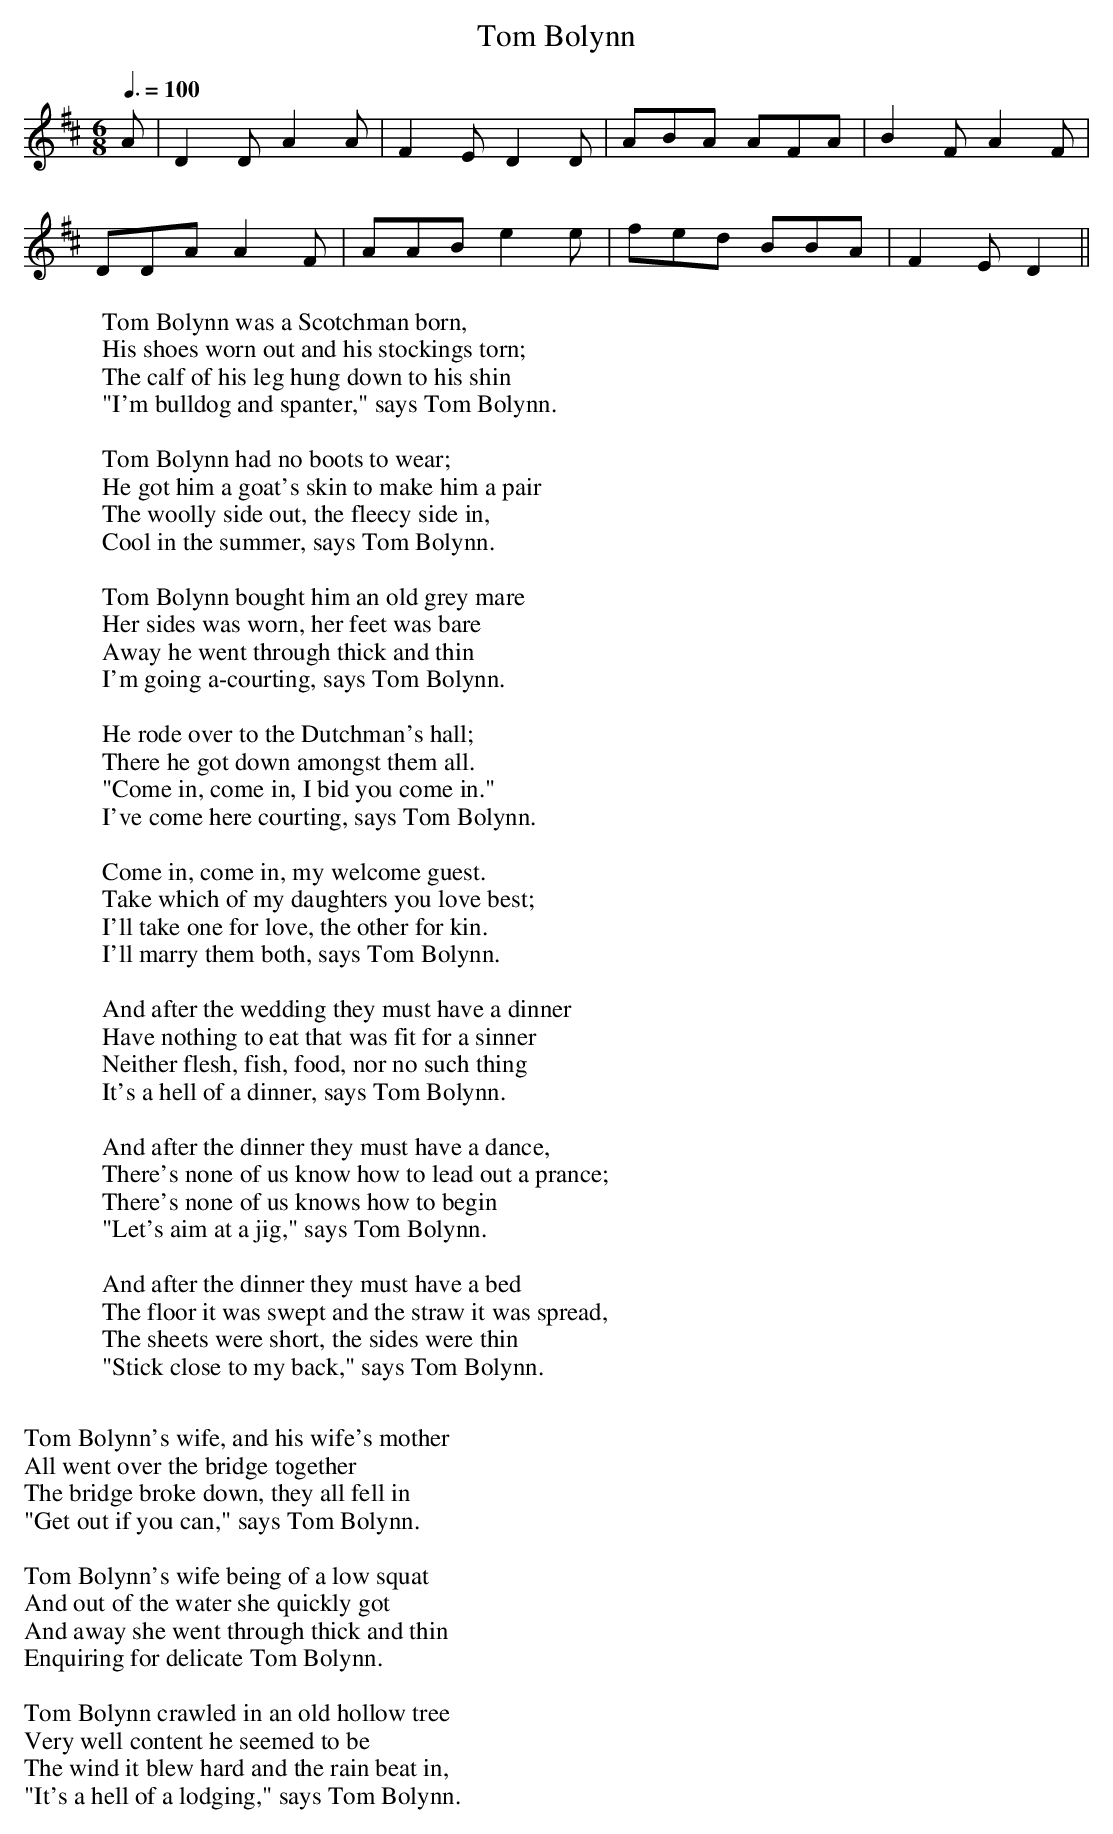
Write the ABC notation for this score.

X:1
T:Tom Bolynn
M:6/8
L:1/8
Q:3/8=100
W:Tom Bolynn was a Scotchman born,
W:His shoes worn out and his stockings torn;
W:The calf of his leg hung down to his shin
W:"I'm bulldog and spanter," says Tom Bolynn.
W:
W:Tom Bolynn had no boots to wear;
W:He got him a goat's skin to make him a pair
W:The woolly side out, the fleecy side in,
W:Cool in the summer, says Tom Bolynn.
W:
W:Tom Bolynn bought him an old grey mare
W:Her sides was worn, her feet was bare
W:Away he went through thick and thin
W:I'm going a-courting, says Tom Bolynn.
W:
W:He rode over to the Dutchman's hall;
W:There he got down amongst them all.
W:"Come in, come in, I bid you come in."
W:I've come here courting, says Tom Bolynn.
W:
W:Come in, come in, my welcome guest.
W:Take which of my daughters you love best;
W:I'll take one for love, the other for kin.
W:I'll marry them both, says Tom Bolynn.
W:
W:And after the wedding they must have a dinner
W:Have nothing to eat that was fit for a sinner
W:Neither flesh, fish, food, nor no such thing
W:It's a hell of a dinner, says Tom Bolynn.
W:
W:And after the dinner they must have a dance,
W:There's none of us know how to lead out a prance;
W:There's none of us knows how to begin
W:"Let's aim at a jig," says Tom Bolynn.
W:
W:And after the dinner they must have a bed
W:The floor it was swept and the straw it was spread,
W:The sheets were short, the sides were thin
W:"Stick close to my back," says Tom Bolynn.
W:
W:Tom Bolynn's wife, and his wife's mother
W:All went over the bridge together
W:The bridge broke down, they all fell in
W:"Get out if you can," says Tom Bolynn.
W:
W:Tom Bolynn's wife being of a low squat
W:And out of the water she quickly got
W:And away she went through thick and thin
W:Enquiring for delicate Tom Bolynn.
W:
W:Tom Bolynn crawled in an old hollow tree
W:Very well content he seemed to be
W:The wind it blew hard and the rain beat in,
W:"It's a hell of a lodging," says Tom Bolynn.
K:D
A|D2D A2A|F2E D2D|A-BA AFA|B2F A2F|
DDA A2F|AAB e2e|fed BBA|F2E D2||
